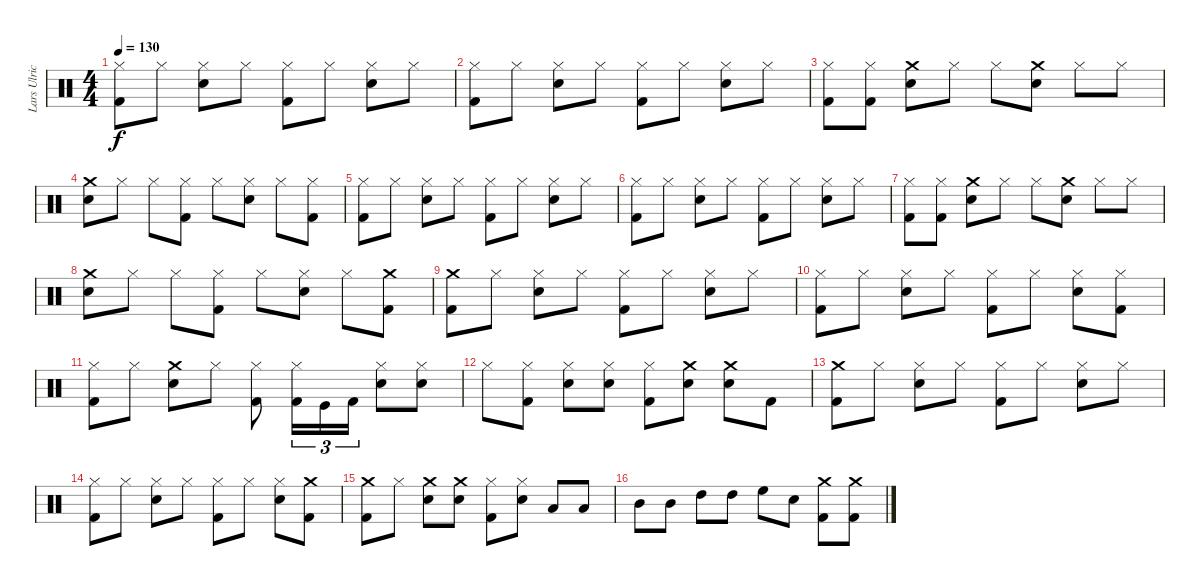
\track ("Lars Ulrich" "Lars Ulric") {instrument percussion}
\staff {score}
\articulation defaults
\ts (4 4)
\tempo 130
\clef neutral
\ks c
("Hi-Hat (closed)" "Kick (hit) 2").8{dy f} "Hi-Hat (closed)".8 ("Snare (hit) 2" "Hi-Hat (closed)").8 "Hi-Hat (closed)".8 ("Hi-Hat (closed)" "Kick (hit) 2").8 "Hi-Hat (closed)".8 ("Snare (hit) 2" "Hi-Hat (closed)").8 "Hi-Hat (closed)".8 |
("Hi-Hat (closed)" "Kick (hit) 2").8 "Hi-Hat (closed)".8 ("Snare (hit) 2" "Hi-Hat (closed)").8 "Hi-Hat (closed)".8 ("Hi-Hat (closed)" "Kick (hit) 2").8 "Hi-Hat (closed)".8 ("Snare (hit) 2" "Hi-Hat (closed)").8 "Hi-Hat (closed)".8 |
("Hi-Hat (closed)" "Kick (hit) 2").8 ("Hi-Hat (closed)" "Kick (hit) 2").8 ("Crash medium (hit)" "Snare (hit) 2").8 "Hi-Hat (closed)".8 "Hi-Hat (closed)".8 ("Crash medium (hit)" "Snare (hit) 2").8 "Hi-Hat (closed)".8 "Hi-Hat (closed)".8 |
("Crash medium (hit)" "Snare (hit) 2").8 "Hi-Hat (closed)".8 "Hi-Hat (closed)".8 ("Kick (hit) 2" "Hi-Hat (closed)").8 "Hi-Hat (closed)".8 ("Snare (hit) 2" "Hi-Hat (closed)").8 "Hi-Hat (closed)".8 ("Hi-Hat (closed)" "Kick (hit) 2").8 |
("Hi-Hat (closed)" "Kick (hit) 2").8 "Hi-Hat (closed)".8 ("Snare (hit) 2" "Hi-Hat (closed)").8 "Hi-Hat (closed)".8 ("Hi-Hat (closed)" "Kick (hit) 2").8 "Hi-Hat (closed)".8 ("Snare (hit) 2" "Hi-Hat (closed)").8 "Hi-Hat (closed)".8 |
("Hi-Hat (closed)" "Kick (hit) 2").8 "Hi-Hat (closed)".8 ("Snare (hit) 2" "Hi-Hat (closed)").8 "Hi-Hat (closed)".8 ("Hi-Hat (closed)" "Kick (hit) 2").8 "Hi-Hat (closed)".8 ("Snare (hit) 2" "Hi-Hat (closed)").8 "Hi-Hat (closed)".8 |
("Hi-Hat (closed)" "Kick (hit) 2").8 ("Hi-Hat (closed)" "Kick (hit) 2").8 ("Crash medium (hit)" "Snare (hit) 2").8 "Hi-Hat (closed)".8 "Hi-Hat (closed)".8 ("Crash medium (hit)" "Snare (hit) 2").8 "Hi-Hat (closed)".8 "Hi-Hat (closed)".8 |
("Crash medium (hit)" "Snare (hit) 2").8 "Hi-Hat (closed)".8 "Hi-Hat (closed)".8 ("Kick (hit) 2" "Hi-Hat (closed)").8 "Hi-Hat (closed)".8 ("Snare (hit) 2" "Hi-Hat (closed)").8 "Hi-Hat (closed)".8 ("Crash medium (hit)" "Kick (hit) 2").8 |
("Crash medium (hit)" "Kick (hit) 2").8 "Hi-Hat (closed)".8 ("Snare (hit) 2" "Hi-Hat (closed)").8 "Hi-Hat (closed)".8 ("Hi-Hat (closed)" "Kick (hit) 2").8 "Hi-Hat (closed)".8 ("Snare (hit) 2" "Hi-Hat (closed)").8 "Hi-Hat (closed)".8 |
("Hi-Hat (closed)" "Kick (hit) 2").8 "Hi-Hat (closed)".8 ("Snare (hit) 2" "Hi-Hat (closed)").8 "Hi-Hat (closed)".8 ("Hi-Hat (closed)" "Kick (hit) 2").8 "Hi-Hat (closed)".8 ("Snare (hit) 2" "Hi-Hat (closed)").8 ("Hi-Hat (closed)" "Kick (hit) 2").8 |
("Kick (hit) 2" "Hi-Hat (closed)").8 "Hi-Hat (closed)".8 ("Crash medium (hit)" "Snare (hit) 2").8 "Hi-Hat (closed)".8 ("Kick (hit) 2" "Hi-Hat (closed)").8 ("Kick (hit) 2" "Hi-Hat (closed)").16{tu (3 2)} "Kick (hit)".16{tu (3 2)} "Kick (hit) 2".16{tu (3 2)} ("Snare (hit) 2" "Hi-Hat (closed)").8 ("Snare (hit) 2" "Hi-Hat (closed)").8 |
"Hi-Hat (closed)".8 ("Kick (hit) 2" "Hi-Hat (closed)").8 ("Snare (hit) 2" "Hi-Hat (closed)").8 ("Hi-Hat (closed)" "Snare (hit) 2").8 ("Kick (hit) 2" "Hi-Hat (closed)").8 ("Crash medium (hit)" "Snare (hit) 2").8 ("Snare (hit) 2" "Crash medium (hit)").8 "Kick (hit) 2".8 |
("Crash medium (hit)" "Kick (hit) 2").8 "Hi-Hat (closed)".8 ("Snare (hit) 2" "Hi-Hat (closed)").8 "Hi-Hat (closed)".8 ("Hi-Hat (closed)" "Kick (hit) 2").8 "Hi-Hat (closed)".8 ("Snare (hit) 2" "Hi-Hat (closed)").8 "Hi-Hat (closed)".8 |
("Hi-Hat (closed)" "Kick (hit) 2").8 "Hi-Hat (closed)".8 ("Snare (hit) 2" "Hi-Hat (closed)").8 "Hi-Hat (closed)".8 ("Hi-Hat (closed)" "Kick (hit) 2").8 "Hi-Hat (closed)".8 ("Snare (hit) 2" "Hi-Hat (closed)").8 ("Crash medium (hit)" "Kick (hit) 2").8 |
("Crash medium (hit)" "Kick (hit) 2").8 "Hi-Hat (closed)".8 ("Crash medium (hit)" "Snare (hit) 2").8 ("Crash medium (hit)" "Snare (hit) 2").8 ("Hi-Hat (closed)" "Kick (hit) 2").8 ("Snare (hit) 2" "Hi-Hat (closed)").8 "Low Tom (hit)".8 "Low Tom (hit)".8 |
"Mid Tom (hit)".8 "Mid Tom (hit)".8 "High Tom (hit)".8 "High Tom (hit)".8 "High Floor Tom (hit)".8 "Snare (hit) 2".8 ("Crash medium (hit)" "Kick (hit) 2").8 ("Crash medium (hit)" "Kick (hit) 2").8
